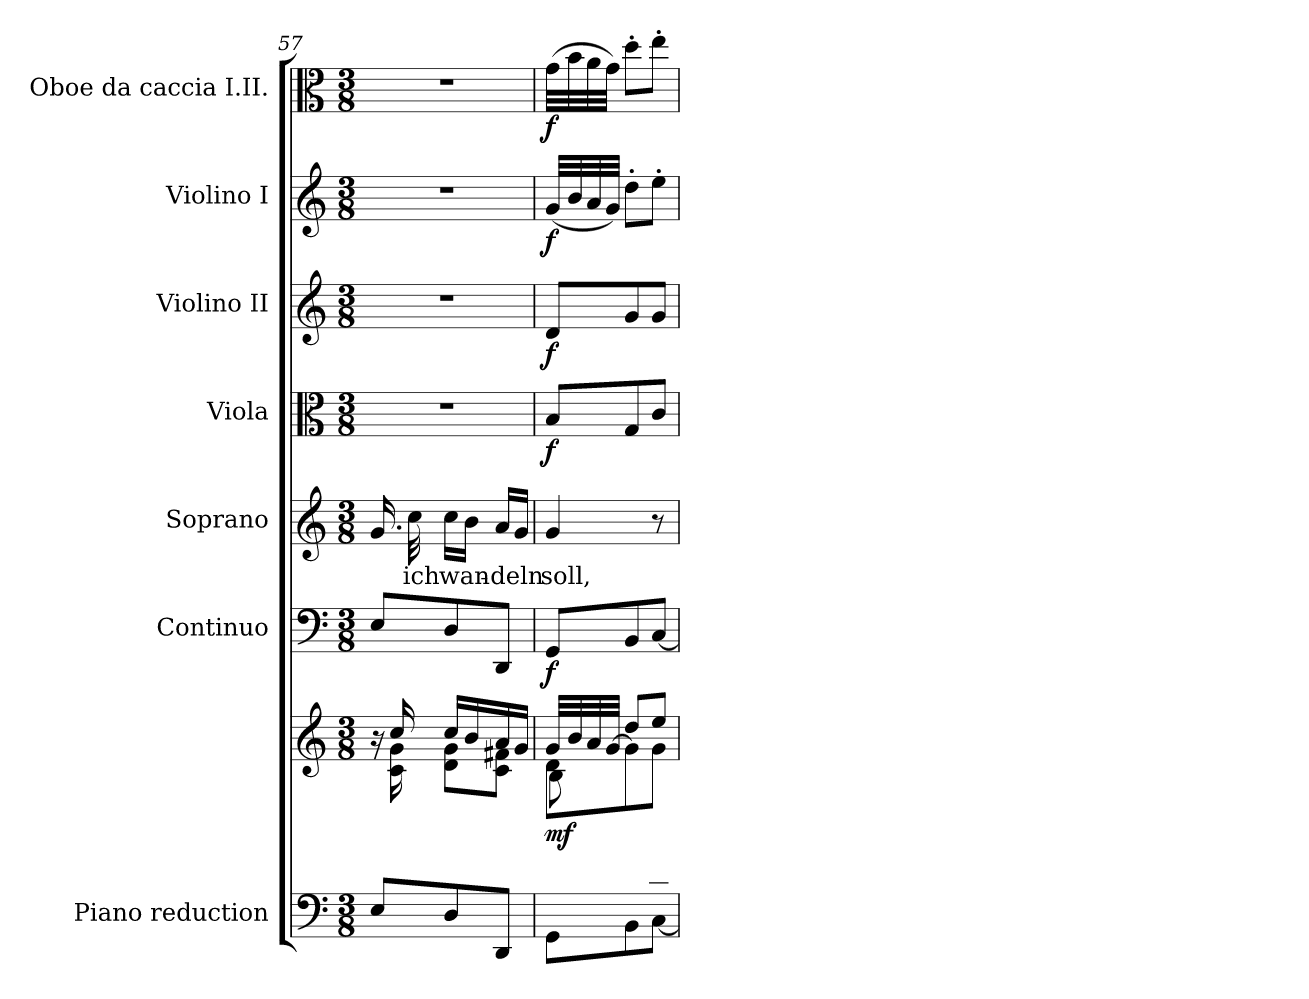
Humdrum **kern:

**kern	**kern	**dynam	**kern	**dynam	**kern	**text	**kern	**dynam	**kern	**dynam	**kern	**dynam	**kern	**dynam
*part7	*part7	*part7	*part6	*part6	*part5	*part5	*part4	*part4	*part3	*part3	*part2	*part2	*part1	*part1
*staff8	*staff7	*staff7/8	*staff6	*staff6	*staff5	*staff5	*staff4	*staff4	*staff3	*staff3	*staff2	*staff2	*staff1	*staff1
*I"Piano reduction	*	*	*I"Continuo	*	*I"Soprano	*	*I"Viola	*	*I"Violino II	*	*I"Violino I	*	*I"Oboe da caccia I.II.	*
*I'Pno	*	*	*	*	*	*	*I'Vla	*	*I'Vln	*	*I'Vln	*	*I'Ob	*
*clefF4	*clefG2	*	*clefF4	*	*clefG2	*	*clefC3	*	*clefG2	*	*clefG2	*	*clefC3	*
*k[]	*k[]	*	*k[]	*	*k[]	*	*k[]	*	*k[]	*	*k[]	*	*k[]	*
*M3/8	*M3/8	*	*M3/8	*	*M3/8	*	*M3/8	*	*M3/8	*	*M3/8	*	*M3/8	*
=57	=57	=57	=57	=57	=57	=57	=57	=57	=57	=57	=57	=57	=57	=57
*	*^	*	*	*	*	*	*	*	*	*	*	*	*	*
8E/L	16r	16ryy	.	8E/L	.	16.g/	.	4.r	.	4.r	.	4.r	.	4.r	.
.	16cc/	16c\ 16g\	.	.	.	.	.	.	.	.	.	.	.	.	.
!	!	!	!	!	!	!	!LO:LY:b	!	!	!	!	!	!	!	!
.	.	.	.	.	.	32cc\	ich	.	.	.	.	.	.	.	.
!	!	!	!	!	!	!	!LO:LY:b	!	!	!	!	!	!	!	!
8D/	16cc/LL	8d\ 8g\L	.	8D/	.	16cc\LL	wan-	.	.	.	.	.	.	.	.
.	16b/	.	.	.	.	16b\JJ	.	.	.	.	.	.	.	.	.
!	!	!	!	!	!	!	!LO:LY:b	!	!	!	!	!	!	!	!
8DD/J	16a/	8c\ 8f#X\J	.	8DD/J	.	16a/LL	-deln	.	.	.	.	.	.	.	.
.	16g/JJ	.	.	.	.	16g/JJ	.	.	.	.	.	.	.	.	.
=58	=58	=58	=58	=58	=58	=58	=58	=58	=58	=58	=58	=58	=58	=58	=58
*^	*	*^	*	*	*	*	*	*	*	*	*	*	*	*	*
!	!	!	!	!	!LO:DY:b	!	!LO:DY:b	!	!LO:LY:b	!	!LO:DY:b	!	!LO:DY:b	!	!LO:DY:b	!	!LO:DY:b
8ryy	8GG\L	32g/LLL	8d\L	8B\L	mf	8GG/L	f	4g/	soll,	8B/L	f	8d/L	f	(32g/LLL	f	(32g\LLL	f
.	.	32b/	.	.	.	.	.	.	.	.	.	.	.	32b/	.	32b\	.
.	.	32a/	.	.	.	.	.	.	.	.	.	.	.	32a/	.	32a\	.
.	.	[<32g/JJJ	.	.	.	.	.	.	.	.	.	.	.	32g/JJJ)	.	32g\JJJ)	.
8G/	8BB\	8dd/L	8g\]	4ryy	.	8BB/	.	.	.	8G/	.	8g/	.	8dd'\L	.	8dd'\L	.
8c/J	[8C\J	8ee/J	8g\J	.	.	[8C/J	.	8r	.	8c/J	.	8g/J	.	8ee'\J	.	8ee'\J	.
*v	*v	*	*	*	*	*	*	*	*	*	*	*	*	*	*	*	*
*	*v	*v	*v	*	*	*	*	*	*	*	*	*	*	*	*	*
=	=	=	=	=	=	=	=	=	=	=	=	=	=	=
*-	*-	*-	*-	*-	*-	*-	*-	*-	*-	*-	*-	*-	*-	*-
